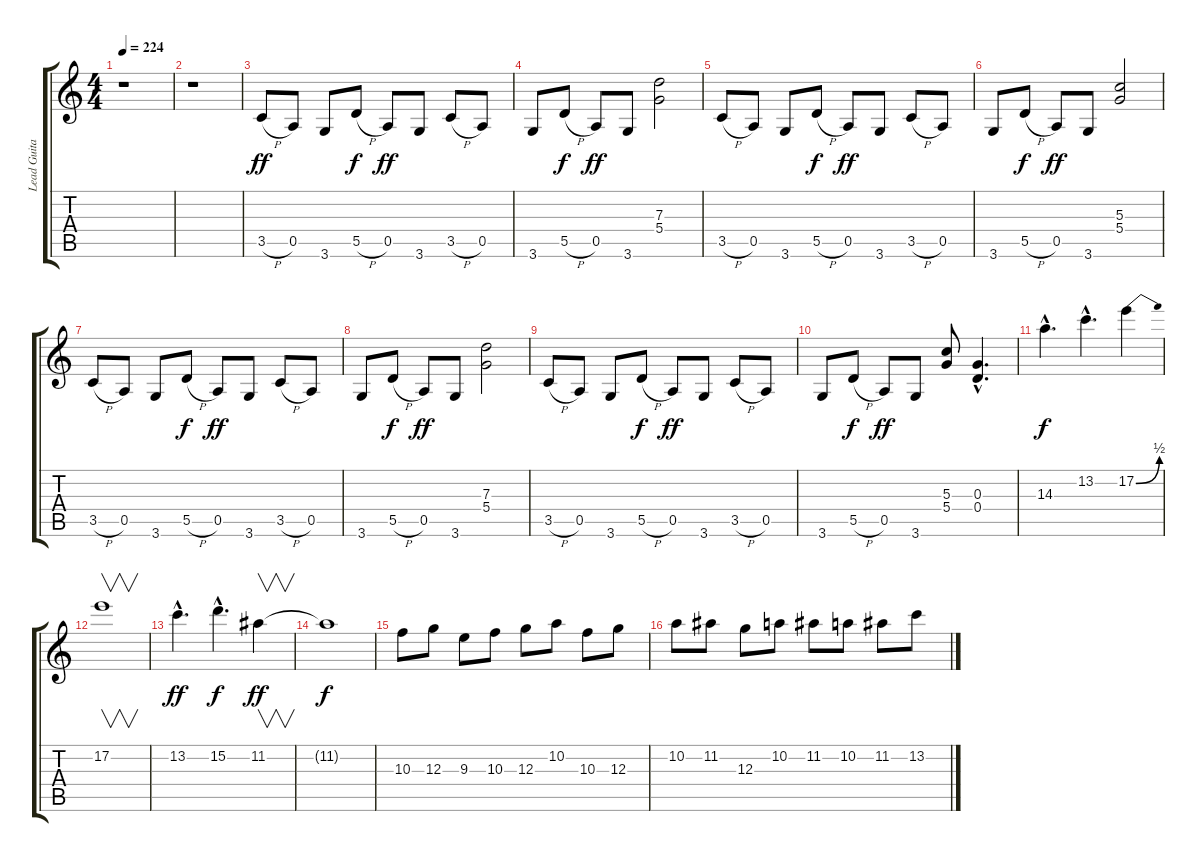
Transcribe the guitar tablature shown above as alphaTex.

\track ("Lead Guitar I" "Lead Guita") {instrument overdrivenguitar}
\staff {score tabs}
\tuning (E4 B3 G3 D3 A2 E2) {hide}
\ts (4 4)
\tempo 224
\clef g2
\ks c
r.1{dy ff} |
r.1 |
3.5{h}.8 0.5.8 3.6.8 5.5{h}.8{dy f} 0.5.8{dy ff} 3.6.8 3.5{h}.8 0.5.8 |
3.6.8 5.5{h}.8{dy f} 0.5.8{dy ff} 3.6.8 (7.3 5.4).2 |
3.5{h}.8 0.5.8 3.6.8 5.5{h}.8{dy f} 0.5.8{dy ff} 3.6.8 3.5{h}.8 0.5.8 |
3.6.8 5.5{h}.8{dy f} 0.5.8{dy ff} 3.6.8 (5.3 5.4).2 |
3.5{h}.8 0.5.8 3.6.8 5.5{h}.8{dy f} 0.5.8{dy ff} 3.6.8 3.5{h}.8 0.5.8 |
3.6.8 5.5{h}.8{dy f} 0.5.8{dy ff} 3.6.8 (7.3 5.4).2 |
3.5{h}.8 0.5.8 3.6.8 5.5{h}.8{dy f} 0.5.8{dy ff} 3.6.8 3.5{h}.8 0.5.8 |
3.6.8 5.5{h}.8{dy f} 0.5.8{dy ff} 3.6.8 (5.3 5.4).8 (0.3{hac} 0.4{hac}).4{d} |
14.3{hac}.4{d dy f} 13.2{hac}.4{d} 17.2{be (bend 0 0 60 2)}.4 |
17.2.1{v} |
13.2{hac}.4{d dy ff} 15.2{hac}.4{d dy f} 11.2.4{v dy ff} |
11.2{t}.1{dy f} |
10.3.8 12.3.8 9.3.8 10.3.8 12.3.8 10.2.8 10.3.8 12.3.8 |
10.2.8 11.2.8 12.3.8 10.2.8 11.2.8 10.2.8 11.2.8 13.2.8
